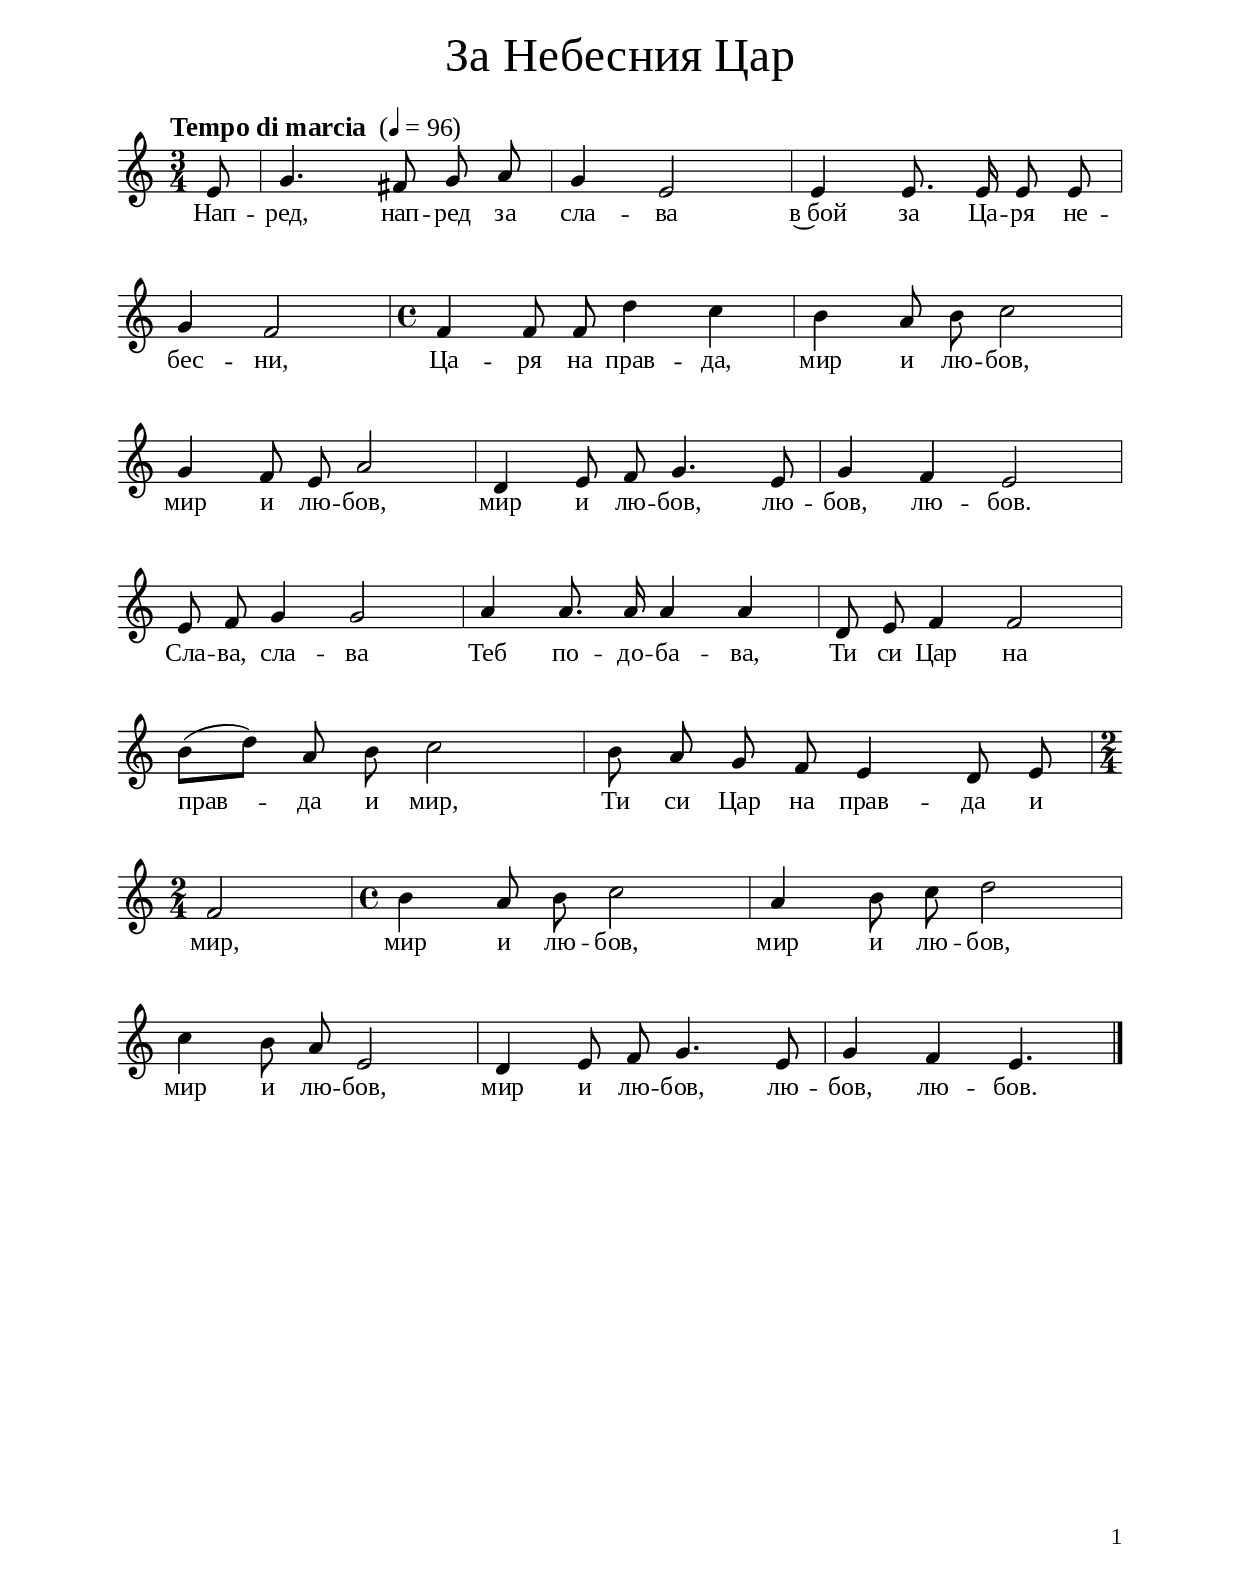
\version "2.24.3"

% include paper part and global functions
\include "include/globals.ily"

\bookpart {

  \label #'ref041
  \tocItem \markup "За Небесния Цар"
  \include "include/bookpart-paper.ily"
  \score {
    \include "include/score-layout.ily"

    \new Voice \absolute  {
      \clef treble
      \key c \major
      \time 3/4
      \tempoFunc "Tempo di marcia " 4 "96"
      \autoBeamOff
      \partial 8


      e'8 | g'4. fis'8 g' a ' | g'4 e'2 | e'4 e'8. e'16 e'8 e' | \break

      g'4 f'2 | \time 4/4  f'4 f'8 f' d''4 c'' | b'4 a'8 b' c''2 \break |

      g'4 f'8 e' a'2 | d'4 e'8 f' g'4. e'8 | g'4 f' e'2 \break |

      e'8 f' g'4 g'2 | a'4 a'8. a'16 a'4 a' | d'8 e' f'4 f'2 \break |

      b'8 ([ d'' ]) a' b' c''2 | b'8 a' g' f' e'4 d'8 e' \break |

      \time 2/4  f'2 |  \time 4/4  b'4 a'8 b' c''2 |  a'4 b'8 c'' d''2 \break |

      c''4 b'8 a' e'2 | d'4 e'8 f' g'4. e'8 |  g'4 f' e'4. \bar "|."
    }

    \addlyrics {
      Нап -- ред,
      нап -- ред за сла -- ва в~бой за Ца -- ря не --
      бес -- ни, Ца -- ря на прав -- да, мир и лю --
      бов, мир и лю -- бов, мир и лю -- бов, лю --
      бов, лю -- бов. Сла -- ва, сла -- ва Теб по --
      до -- ба -- ва, Ти си Цар на прав -- да и мир,
      Ти си Цар на прав -- да и мир, мир и лю --
      бов, мир и лю -- бов, мир и лю -- бов, мир и
      лю -- бов, лю -- бов, лю -- бов.}

      \header {
        title = \titleFunc #'ref_desc_1 "За Небесния Цар" "Za Nebesnija car"
      }

      \midi{}

    } % score



  } % bookpart
